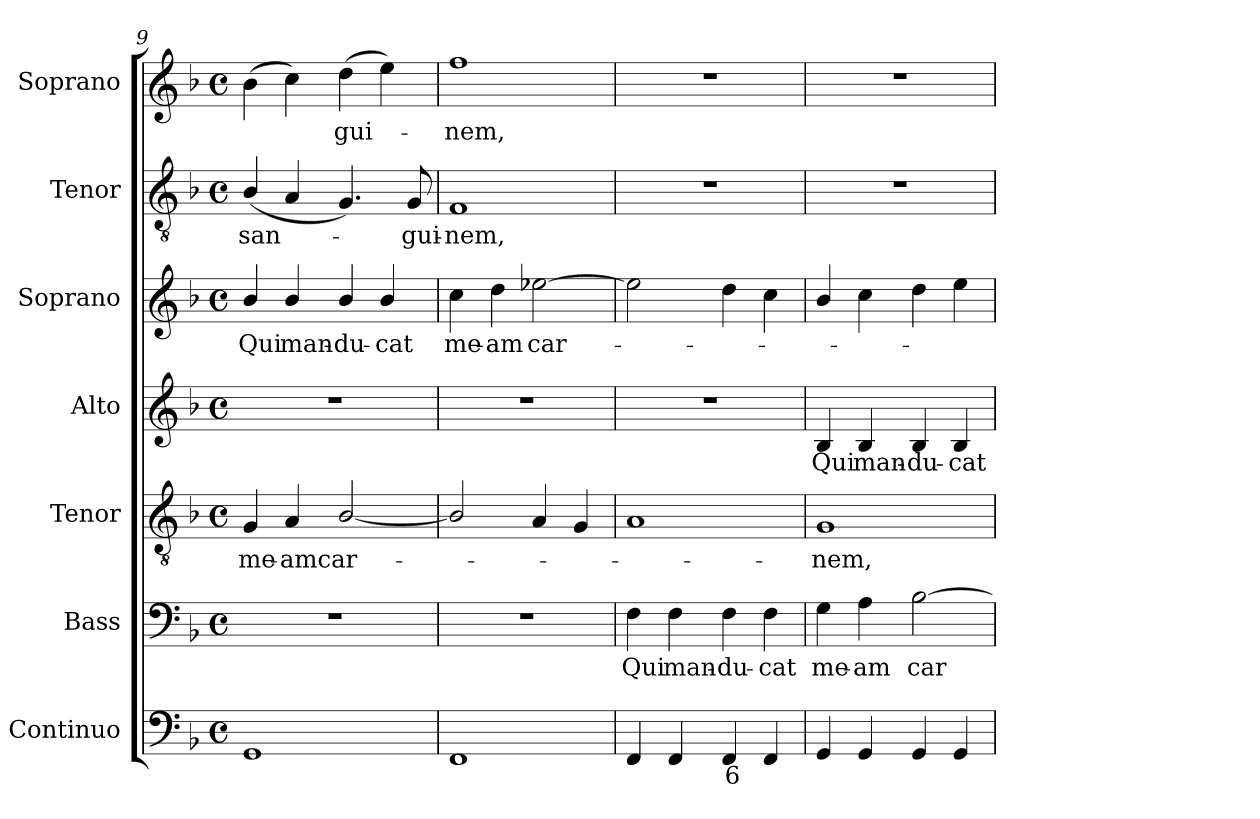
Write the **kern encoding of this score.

**kern	**text	**kern	**text	**kern	**text	**kern	**text	**kern	**text	**kern	**text	**kern	**text
*part7	*part7	*part6	*part6	*part5	*part5	*part4	*part4	*part3	*part3	*part2	*part2	*part1	*part1
*staff7	*staff7	*staff6	*staff6	*staff5	*staff5	*staff4	*staff4	*staff3	*staff3	*staff2	*staff2	*staff1	*staff1
*I"Continuo	*	*I"Bass	*	*I"Tenor	*	*I"Alto	*	*I"Soprano	*	*I"Tenor	*	*I"Soprano	*
*I'Cont.	*	*I'B.	*	*I'T.	*	*I'A.	*	*I'S.	*	*I'T.	*	*I'S.	*
*clefF4	*	*clefF4	*	*clefGv2	*	*clefG2	*	*clefG2	*	*clefGv2	*	*clefG2	*
*	*	*	*	*ITrd7c12	*	*	*	*	*	*ITrd7c12	*	*	*
*k[b-]	*	*k[b-]	*	*k[b-]	*	*k[b-]	*	*k[b-]	*	*k[b-]	*	*k[b-]	*
*F:	*	*F:	*	*F:	*	*F:	*	*F:	*	*F:	*	*F:	*
*M4/4	*	*M4/4	*	*M4/4	*	*M4/4	*	*M4/4	*	*M4/4	*	*M4/4	*
*met(c)	*	*met(c)	*	*met(c)	*	*met(c)	*	*met(c)	*	*met(c)	*	*met(c)	*
=9	=9	=9	=9	=9	=9	=9	=9	=9	=9	=9	=9	=9	=9
!	!	!	!	!	!LO:LY:b:color=#000000	!	!	!	!	!	!	!	!
!	!	!	!	!	!	!	!	!	!LO:LY:b:color=#000000	!	!	!	!
!	!	!	!	!	!	!	!	!	!	!	!LO:LY:b:color=#000000	!	!
1GGi	.	1r	.	4GGi/	me-	1r	.	4b-i/	Qui	(4BB-i/	san-	(4b-i\	.
!	!	!	!	!	!LO:LY:b:color=#000000	!	!	!	!	!	!	!	!
!	!	!	!	!	!	!	!	!	!LO:LY:b:color=#000000	!	!	!	!
.	.	.	.	4AAi/	-am	.	.	4b-i/	man-	4AAi/	.	4cci\)	.
!	!	!	!	!	!LO:LY:b:color=#000000	!	!	!	!	!	!	!	!
!	!	!	!	!	!	!	!	!	!LO:LY:b:color=#000000	!	!	!	!
!	!	!	!	!	!	!	!	!	!	!	!	!	!LO:LY:b:color=#000000
.	.	.	.	[2BB-i/	car-	.	.	4b-i/	-du-	4.GGi/)	.	(4ddi\	-gui-
!	!	!	!	!	!	!	!	!	!LO:LY:b:color=#000000	!	!	!	!
.	.	.	.	.	.	.	.	4b-i/	-cat	.	.	4eei\)	.
!	!	!	!	!	!	!	!	!	!	!	!LO:LY:b:color=#000000	!	!
.	.	.	.	.	.	.	.	.	.	8GGi/	-gui-	.	.
=10	=10	=10	=10	=10	=10	=10	=10	=10	=10	=10	=10	=10	=10
!	!	!	!	!	!	!	!	!	!LO:LY:b:color=#000000	!	!	!	!
!	!	!	!	!	!	!	!	!	!	!	!LO:LY:b:color=#000000	!	!
!	!	!	!	!	!	!	!	!	!	!	!	!	!LO:LY:b:color=#000000
1FFi	.	1r	.	2BB-i/]	.	1r	.	4cci\	me-	1FFi	-nem,	1ffi	-nem,
!	!	!	!	!	!	!	!	!	!LO:LY:b:color=#000000	!	!	!	!
.	.	.	.	.	.	.	.	4ddi\	-am	.	.	.	.
!	!	!	!	!	!	!	!	!	!LO:LY:b:color=#000000	!	!	!	!
.	.	.	.	4AAi/	.	.	.	[2ee-Xi\	car-	.	.	.	.
.	.	.	.	4GGi/	.	.	.	.	.	.	.	.	.
=11	=11	=11	=11	=11	=11	=11	=11	=11	=11	=11	=11	=11	=11
!	!	!	!LO:LY:b:color=#000000	!	!	!	!	!	!	!	!	!	!
4FFi/	.	4Fi\	Qui	1AAi	.	1r	.	2ee-i\]	.	1r	.	1r	.
!	!	!	!LO:LY:b:color=#000000	!	!	!	!	!	!	!	!	!	!
4FFi/	.	4Fi\	man-	.	.	.	.	.	.	.	.	.	.
!	!LO:LY:b:color=#000000	!	!	!	!	!	!	!	!	!	!	!	!
!	!	!	!LO:LY:b:color=#000000	!	!	!	!	!	!	!	!	!	!
4FFi/	6	4Fi\	-du-	.	.	.	.	4ddi\	.	.	.	.	.
!	!	!	!LO:LY:b:color=#000000	!	!	!	!	!	!	!	!	!	!
4FFi/	.	4Fi\	-cat	.	.	.	.	4cci\	.	.	.	.	.
=12	=12	=12	=12	=12	=12	=12	=12	=12	=12	=12	=12	=12	=12
!	!	!	!LO:LY:b:color=#000000	!	!	!	!	!	!	!	!	!	!
!	!	!	!	!	!LO:LY:b:color=#000000	!	!	!	!	!	!	!	!
!	!	!	!	!	!	!	!LO:LY:b:color=#000000	!	!	!	!	!	!
4GGi/	.	4Gi\	me-	1GGi	-nem,	4B-i/	Qui	4b-i/	.	1r	.	1r	.
!	!	!	!LO:LY:b:color=#000000	!	!	!	!	!	!	!	!	!	!
!	!	!	!	!	!	!	!LO:LY:b:color=#000000	!	!	!	!	!	!
4GGi/	.	4Ai\	-am	.	.	4B-i/	man-	4cci\	.	.	.	.	.
!	!	!	!LO:LY:b:color=#000000	!	!	!	!	!	!	!	!	!	!
!	!	!	!	!	!	!	!LO:LY:b:color=#000000	!	!	!	!	!	!
4GGi/	.	[2B-i\	car-	.	.	4B-i/	-du-	4ddi\	.	.	.	.	.
!	!	!	!	!	!	!	!LO:LY:b:color=#000000	!	!	!	!	!	!
4GGi/	.	.	.	.	.	4B-i/	-cat	4eei\	.	.	.	.	.
=	=	=	=	=	=	=	=	=	=	=	=	=	=
*-	*-	*-	*-	*-	*-	*-	*-	*-	*-	*-	*-	*-	*-
